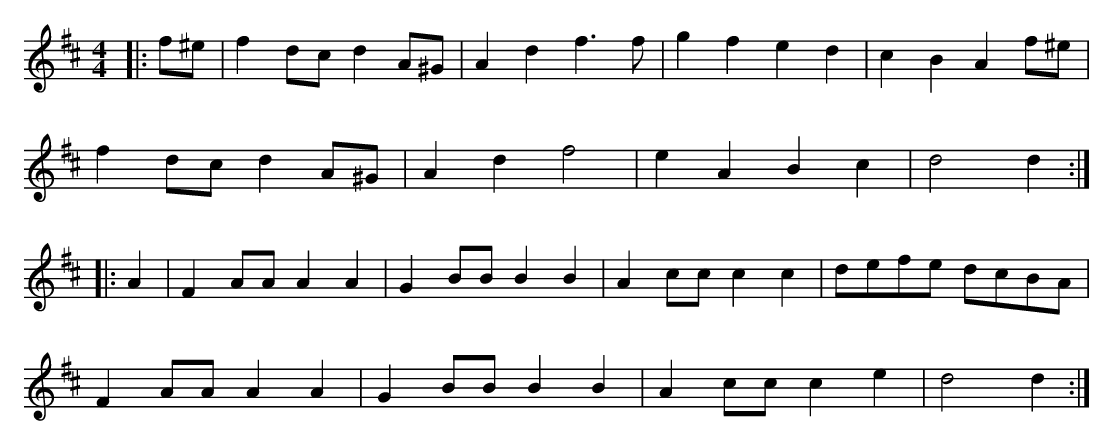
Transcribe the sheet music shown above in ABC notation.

X:1
M:4/4
K:D
|:f^e|f2 dc d2 A^G|A2 d2 f3 f|g2 f2 e2 d2|c2 B2 A2 f^e|
f2 dc d2 A^G|A2 d2 f4|e2 A2 B2 c2|d4 d2:|
|:A2|F2 AA A2 A2|G2 BB B2 B2|A2 cc c2 c2|defe dcBA|
F2 AA A2 A2|G2 BB B2 B2|A2 cc c2 e2|d4 d2:|
